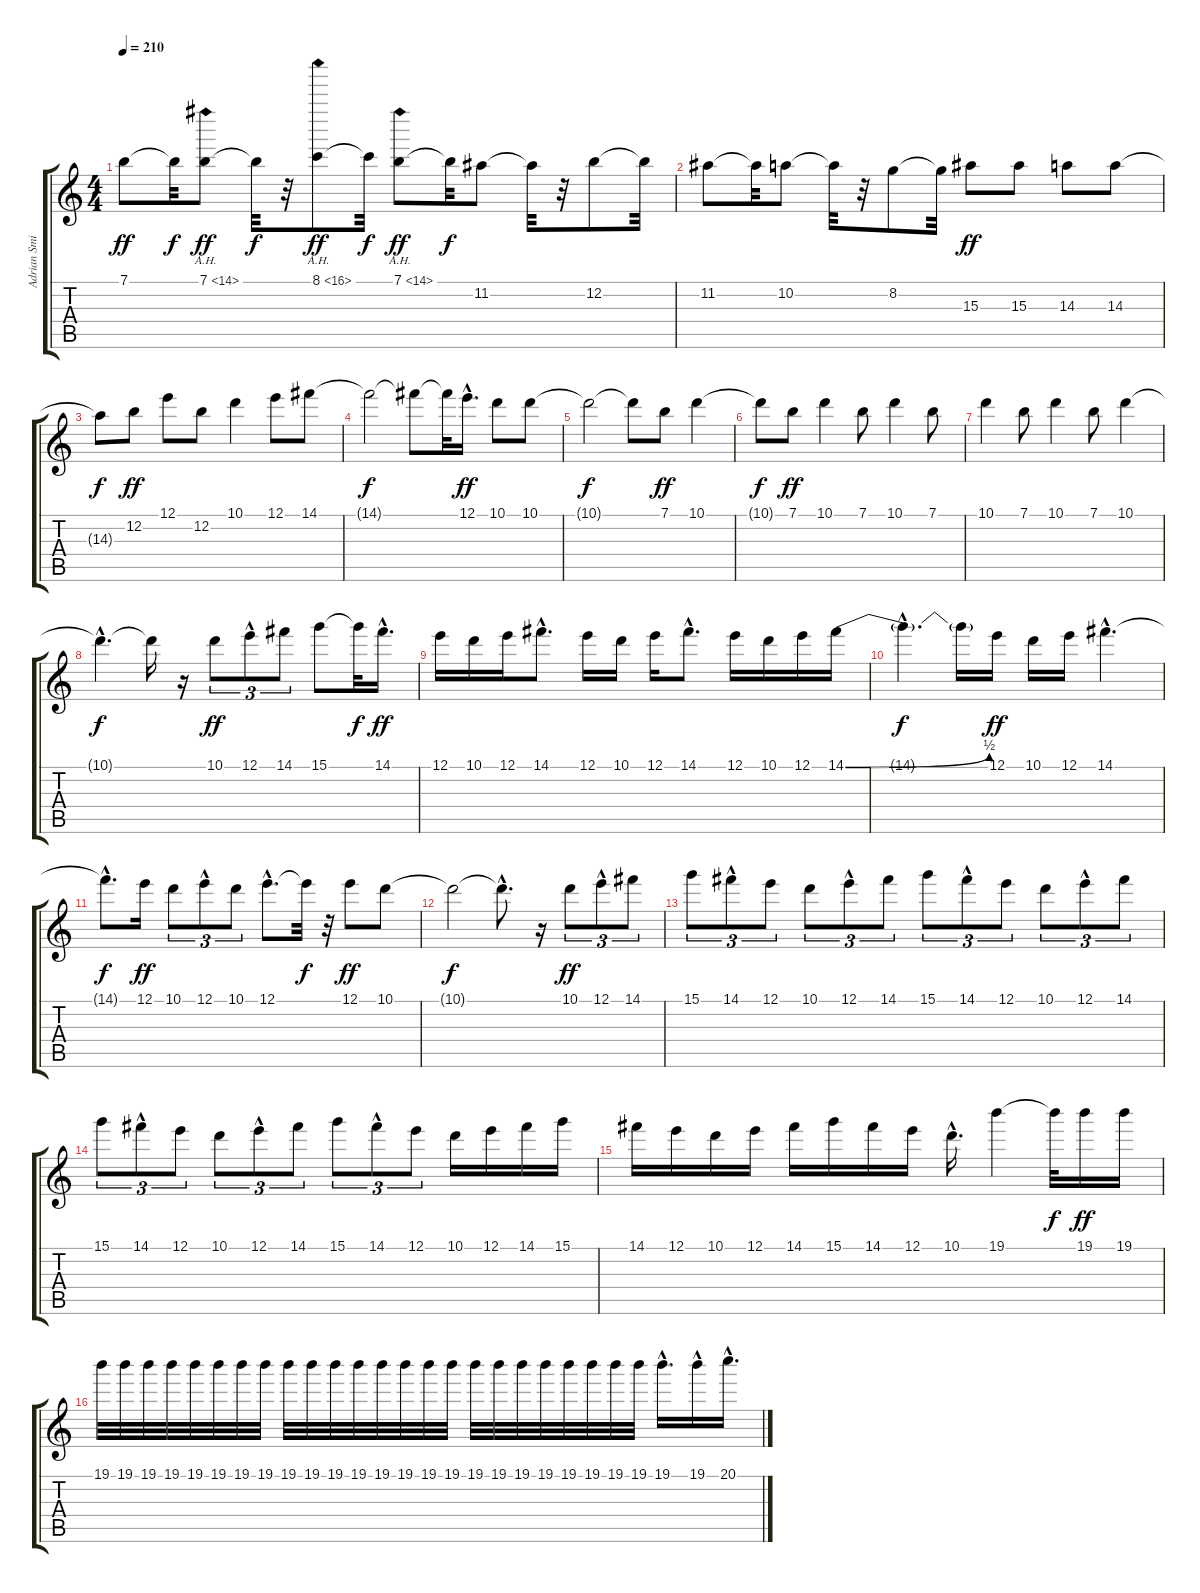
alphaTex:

\track ("Adrian Smith" "Adrian Smi") {instrument overdrivenguitar}
\staff {score tabs}
\tuning (E4 B3 G3 D3 A2 E2) {hide}
\ts (4 4)
\tempo 210
\clef g2
\ks c
7.1.8{dy ff} 7.1{t}.32{dy f} 7.1{ah 7}.8{dy ff} 7.1{t}.32{dy f} r.32 8.1{ah 8}.8{dy ff} 8.1{t}.32{dy f} 7.1{ah 7}.8{dy ff} 7.1{t}.32{dy f} 11.2.8 11.2{t}.32 r.32 12.2.8 12.2{t}.32 |
11.2.8 11.2{t}.32 10.2.8 10.2{t}.32 r.32 8.2.8 8.2{t}.32 15.3.8{dy ff} 15.3.8 14.3.8 14.3.8 |
14.3{t}.8{dy f} 12.2.8{dy ff} 12.1.8 12.2.8 10.1.4 12.1.8 14.1.8 |
14.1{t}.2{dy f} 14.1{t}.8 14.1{t}.32 12.1{hac}.16{d dy ff} 10.1.8 10.1.8 |
10.1{t}.2{dy f} 10.1{t}.8 7.1.8{dy ff} 10.1.4 |
10.1{t}.8{dy f} 7.1.8{dy ff} 10.1.4 7.1.8 10.1.4 7.1.8 |
10.1.4 7.1.8 10.1.4 7.1.8 10.1.4 |
10.1{hac t}.4{d dy f} 10.1{t}.16 r.16 10.1.8{tu (3 2) dy ff} 12.1{hac}.8{tu (3 2)} 14.1.8{tu (3 2)} 15.1.8 15.1{t}.32{dy f} 14.1{hac}.16{d dy ff} |
12.1.16 10.1.16 12.1.16 14.1{hac}.8{d} 12.1.16 10.1.16 12.1.16 14.1{hac}.8{d} 12.1.16 10.1.16 12.1.16 14.1{be (bend 0 0 60 2)}.16 |
14.1{hac t}.4{d dy f} 14.1{t}.16 12.1.16{dy ff} 10.1.16 12.1.16 14.1{hac}.4{d} |
14.1{hac t}.8{d dy f} 12.1.16{dy ff} 10.1.8{tu (3 2)} 12.1{hac}.8{tu (3 2)} 10.1.8{tu (3 2)} 12.1{hac}.8{d} 12.1{t}.32{dy f} r.32 12.1.8{dy ff} 10.1.8 |
10.1{t}.2{dy f} 10.1{hac t}.8{d} r.16 10.1.8{tu (3 2) dy ff} 12.1{hac}.8{tu (3 2)} 14.1.8{tu (3 2)} |
15.1.8{tu (3 2)} 14.1{hac}.8{tu (3 2)} 12.1.8{tu (3 2)} 10.1.8{tu (3 2)} 12.1{hac}.8{tu (3 2)} 14.1.8{tu (3 2)} 15.1.8{tu (3 2)} 14.1{hac}.8{tu (3 2)} 12.1.8{tu (3 2)} 10.1.8{tu (3 2)} 12.1{hac}.8{tu (3 2)} 14.1.8{tu (3 2)} |
15.1.8{tu (3 2)} 14.1{hac}.8{tu (3 2)} 12.1.8{tu (3 2)} 10.1.8{tu (3 2)} 12.1{hac}.8{tu (3 2)} 14.1.8{tu (3 2)} 15.1.8{tu (3 2)} 14.1{hac}.8{tu (3 2)} 12.1.8{tu (3 2)} 10.1.16 12.1.16 14.1.16 15.1.16 |
14.1.16 12.1.16 10.1.16 12.1.16 14.1.16 15.1.16 14.1.16 12.1.16 10.1{hac}.16{d} 19.1.4 19.1{t}.32{dy f} 19.1.16{dy ff} 19.1.16 |
19.1.32 19.1.32 19.1.32 19.1.32 19.1.32 19.1.32 19.1.32 19.1.32 19.1.32 19.1.32 19.1.32 19.1.32 19.1.32 19.1.32 19.1.32 19.1.32 19.1.32 19.1.32 19.1.32 19.1.32 19.1.32 19.1.32 19.1.32 19.1.32 19.1{hac}.16{d} 19.1{hac}.16 20.1{hac}.16{d}
